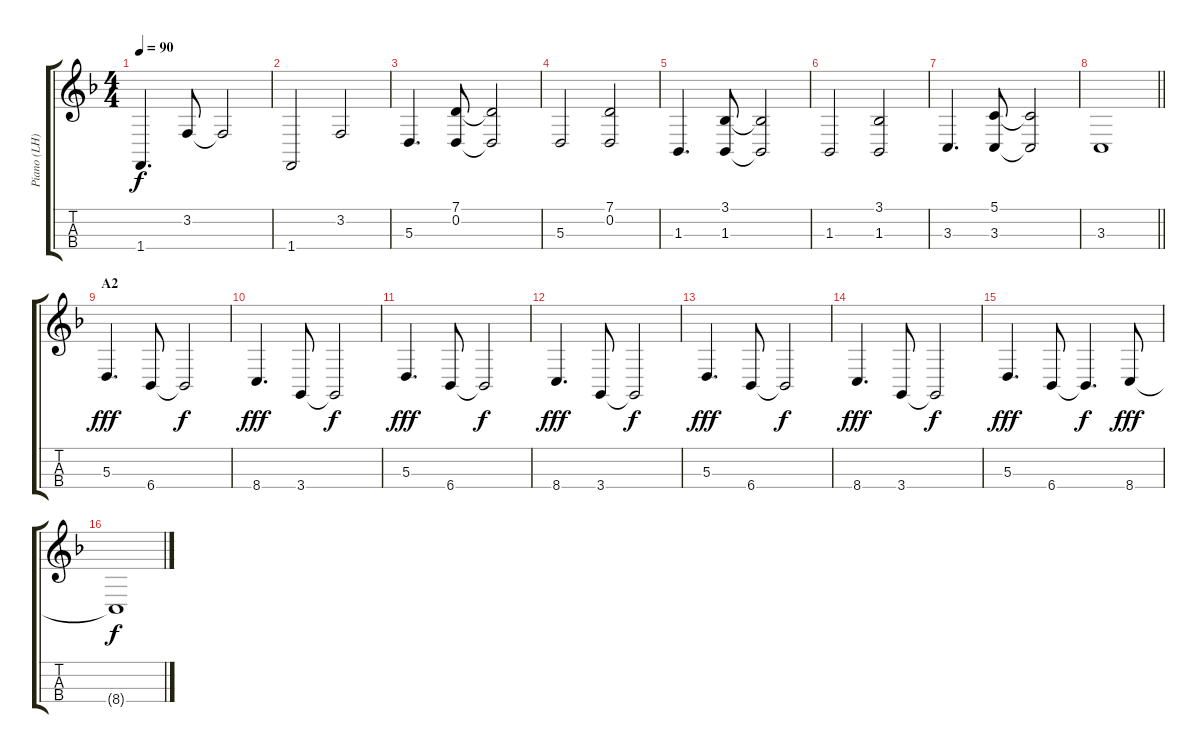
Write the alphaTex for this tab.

\track ("Piano (LH)" "Piano (LH)") {instrument brightacousticpiano}
\staff {score tabs}
\tuning (G3 D3 A2 E2) {hide}
\ts (4 4)
\tempo 90
\clef g2
\ks f
1.4.4{d dy f} 3.2.8 3.2{t}.2 |
1.4.2 3.2.2 |
5.3.4{d} (7.1 0.2).8 (7.1{t} 0.2{t}).2 |
5.3.2 (7.1 0.2).2 |
1.3.4{d} (3.1 1.3).8 (3.1{t} 1.3{t}).2 |
1.3.2 (3.1 1.3).2 |
3.3.4{d} (5.1 3.3).8 (5.1{t} 3.3{t}).2 |
\barLineRight lightlight
3.3.1 |
\section ("" "A2")
5.3.4{d dy fff} 6.4.8 6.4{t}.2{dy f} |
8.4.4{d dy fff} 3.4.8 3.4{t}.2{dy f} |
5.3.4{d dy fff} 6.4.8 6.4{t}.2{dy f} |
8.4.4{d dy fff} 3.4.8 3.4{t}.2{dy f} |
5.3.4{d dy fff} 6.4.8 6.4{t}.2{dy f} |
8.4.4{d dy fff} 3.4.8 3.4{t}.2{dy f} |
5.3.4{d dy fff} 6.4.8 6.4{t}.4{d dy f} 8.4.8{dy fff} |
8.4{t}.1{dy f}
